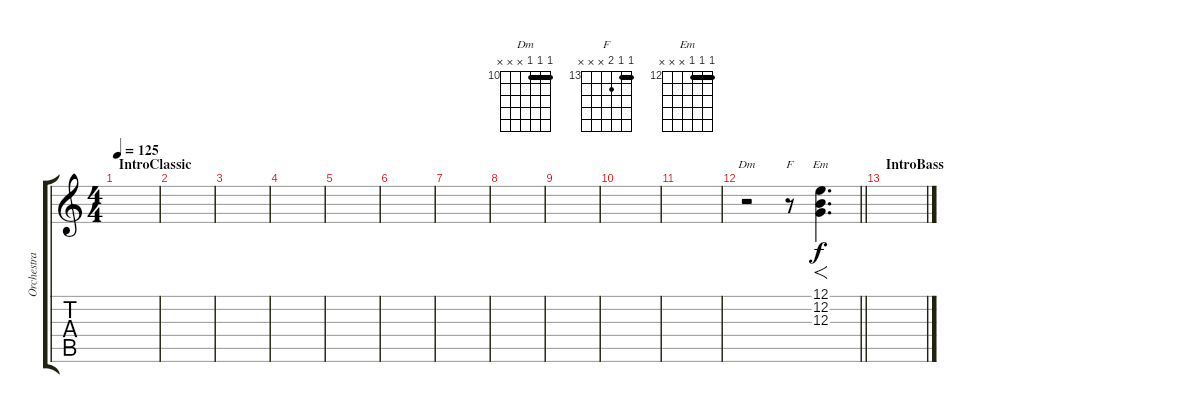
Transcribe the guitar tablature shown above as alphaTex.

\track ("Orchestra" "Orchestra") {instrument stringensemble1}
\staff {score tabs}
\tuning (E4 B3 G3 D3 A2 E2) {hide}
\chord ("Dm" 10 10 10 x x x) {firstfret 10 barre 10}
\chord ("F" 13 13 14 x x x) {firstfret 13 barre 13}
\chord ("Em" 12 12 12 x x x) {firstfret 12 barre 12}
\ts (4 4)
\section ("" "IntroClassic")
\tempo 125
\clef g2
\ks c
|
|
|
|
|
|
|
|
|
|
|
\barLineRight lightlight
r.2{ch "Dm"} r.8{ch "F"} (12.1 12.2 12.3).4{f d ch "Em"} |
\section ("" "IntroBass")
